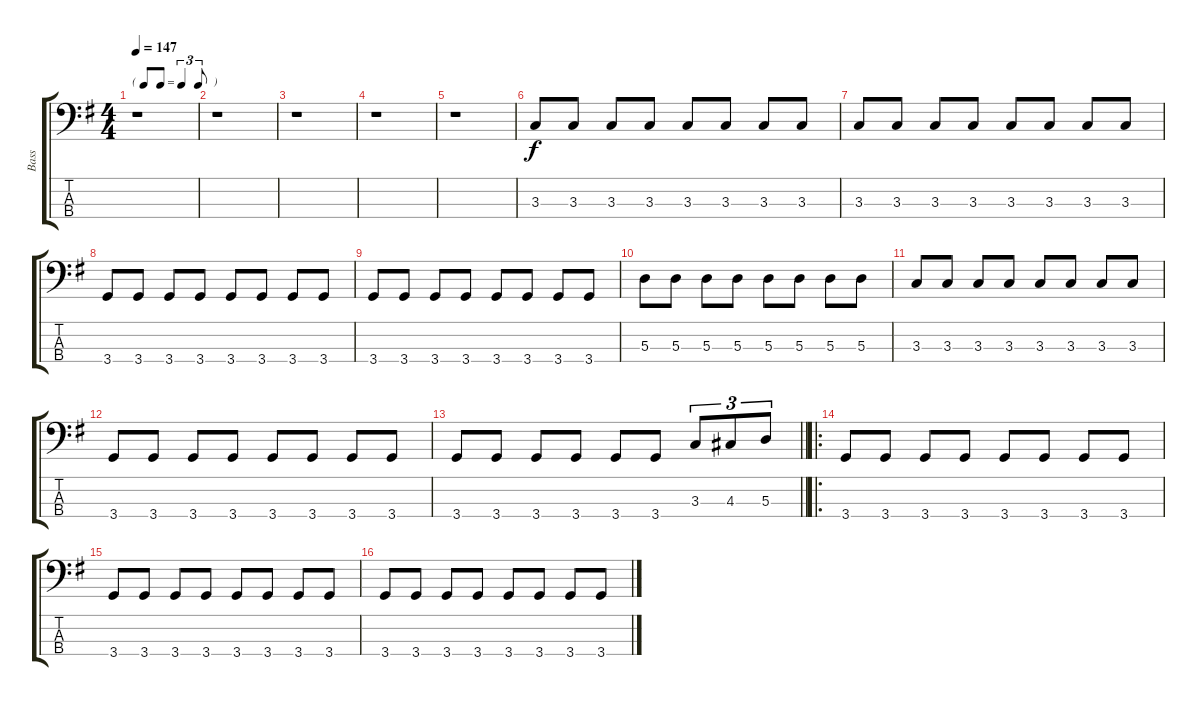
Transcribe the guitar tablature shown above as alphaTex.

\track ("Bass" "Bass") {instrument electricbassfinger}
\staff {score tabs}
\tuning (G2 D2 A1 E1) {hide}
\ts (4 4)
\tf triplet8th
\tempo 147
\clef f4
\ks g
r.1{dy f instrument electricbassfinger} |
r.1 |
r.1 |
r.1 |
r.1 |
3.3.8 3.3.8 3.3.8 3.3.8 3.3.8 3.3.8 3.3.8 3.3.8 |
3.3.8 3.3.8 3.3.8 3.3.8 3.3.8 3.3.8 3.3.8 3.3.8 |
3.4.8 3.4.8 3.4.8 3.4.8 3.4.8 3.4.8 3.4.8 3.4.8 |
3.4.8 3.4.8 3.4.8 3.4.8 3.4.8 3.4.8 3.4.8 3.4.8 |
5.3.8 5.3.8 5.3.8 5.3.8 5.3.8 5.3.8 5.3.8 5.3.8 |
3.3.8 3.3.8 3.3.8 3.3.8 3.3.8 3.3.8 3.3.8 3.3.8 |
3.4.8 3.4.8 3.4.8 3.4.8 3.4.8 3.4.8 3.4.8 3.4.8 |
\barLineRight lightlight
3.4.8 3.4.8 3.4.8 3.4.8 3.4.8 3.4.8 3.3.8{tu (3 2)} 4.3.8{tu (3 2)} 5.3.8{tu (3 2)} |
\ro
3.4.8 3.4.8 3.4.8 3.4.8 3.4.8 3.4.8 3.4.8 3.4.8 |
3.4.8 3.4.8 3.4.8 3.4.8 3.4.8 3.4.8 3.4.8 3.4.8 |
3.4.8 3.4.8 3.4.8 3.4.8 3.4.8 3.4.8 3.4.8 3.4.8
